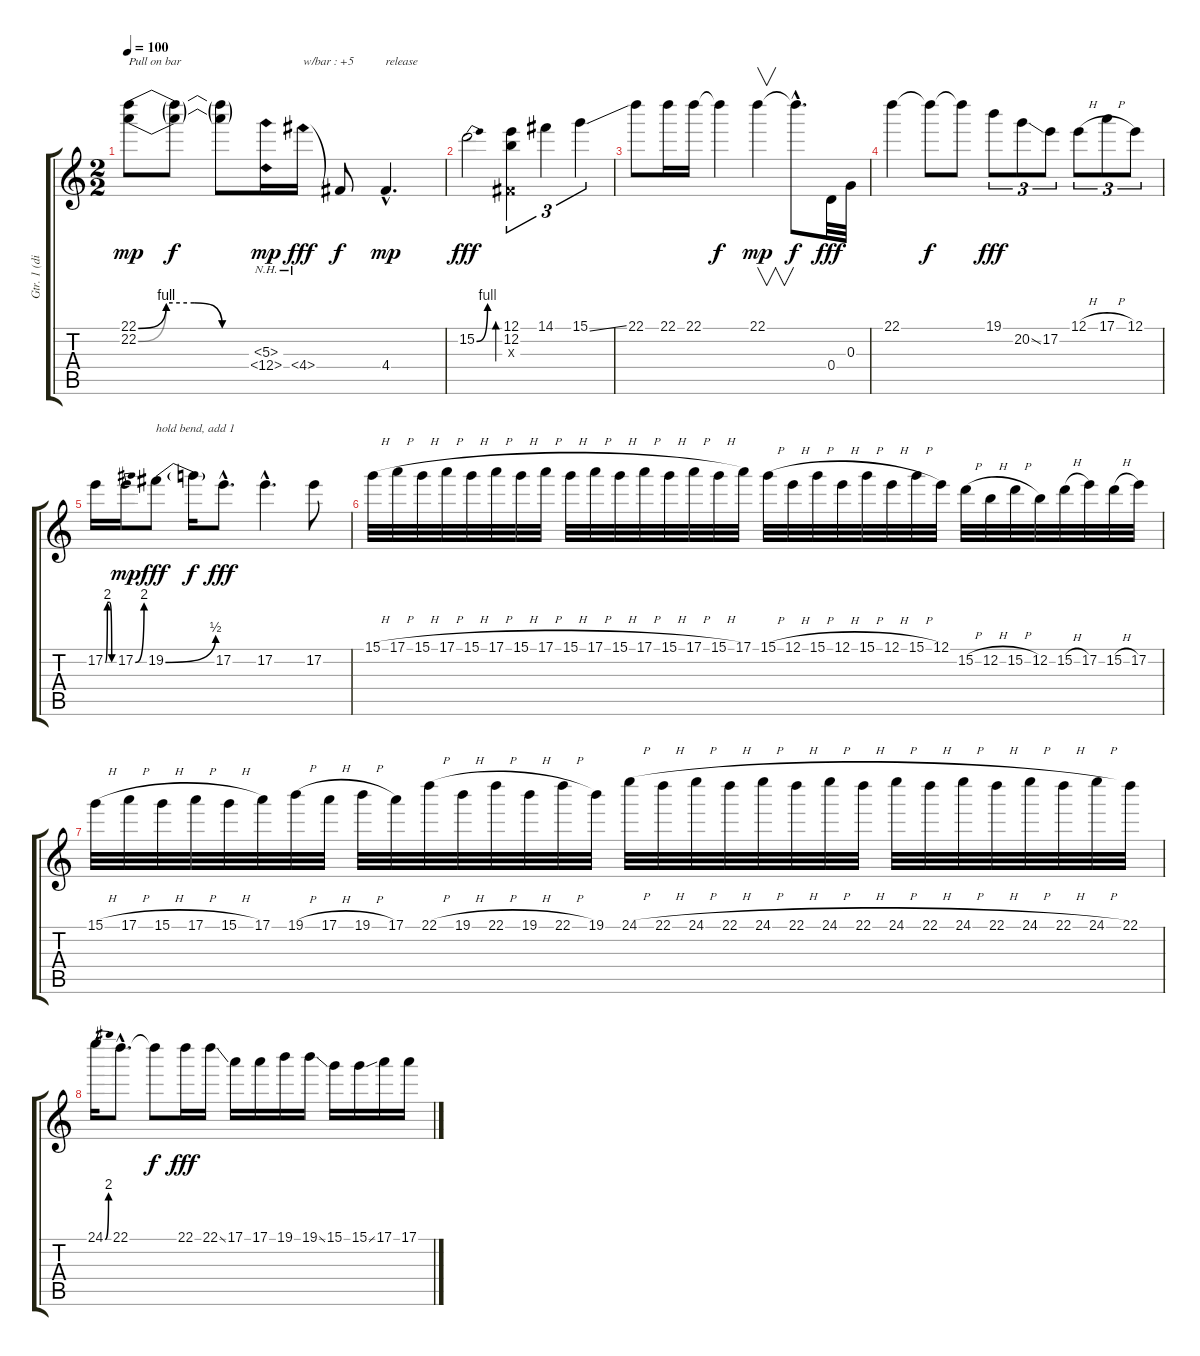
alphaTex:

\track ("Gtr. 1 (disto.)" "Gtr. 1 (di") {instrument distortionguitar}
\staff {score tabs}
\tuning (E4 B3 G3 D3 A2 E2) {hide}
\ts (2 2)
\tempo 100
\clef g2
\ks c
(22.1{be (custom 0 0 15 4 30 4 45 0 60 0)} 22.2{be (custom 0 0 15 4 30 4 45 0 60 0)}).8{txt "Pull on bar" dy mp} (22.1{t} 22.2{t}).8{dy f} (22.1{t} 22.2{t}).8 (5.3{nh} 0.4{nh}).16{dy mp} 4.4{nh}.16{txt "w/bar : +5" dy fff} 4.4{t}.8{dy f} 4.4{hac}.4{d txt "release" dy mp} |
15.2{be (bend 0 0 60 4)}.2{dy fff} (12.1 12.2 -1.3{x}).4{tu (3 2) bd 120} 14.1.4{tu (3 2)} 15.1{ss}.4{tu (3 2)} |
22.1.8 22.1.16 22.1.16 22.1{t}.4{dy f} 22.1.4{v dy mp} 22.1{hac t}.8{d dy f} 0.4.32{dy fff} 0.3.32 |
22.1.4 22.1{t}.8{dy f} 22.1{t}.8 19.1.8{tu (3 2) dy fff} 20.2{ss}.8{tu (3 2)} 17.2.8{tu (3 2)} 12.1{h}.8{tu (3 2)} 17.1{h}.8{tu (3 2)} 12.1.8{tu (3 2)} |
17.2{be (custom 0 0 15 8 30 8 45 0 60 0)}.16 17.2{be (bend 0 0 60 8)}.16{dy mp} 19.2{be (bend 0 0 60 2)}.8{txt "hold bend, add 1" dy fff} 19.2{t}.16{dy f} 17.2{hac}.8{d dy fff} 17.2{hac}.4{d} 17.2.8 |
15.1{h}.32 17.1{h}.32 15.1{h}.32 17.1{h}.32 15.1{h}.32 17.1{h}.32 15.1{h}.32 17.1{h}.32 15.1{h}.32 17.1{h}.32 15.1{h}.32 17.1{h}.32 15.1{h}.32 17.1{h}.32 15.1{h}.32 17.1.32 15.1{h}.32 12.1{h}.32 15.1{h}.32 12.1{h}.32 15.1{h}.32 12.1{h}.32 15.1{h}.32 12.1.32 15.2{h}.32 12.2{h}.32 15.2{h}.32 12.2.32 15.2{h}.32 17.2.32 15.2{h}.32 17.2.32 |
15.1{h}.32 17.1{h}.32 15.1{h}.32 17.1{h}.32 15.1{h}.32 17.1.32 19.1{h}.32 17.1{h}.32 19.1{h}.32 17.1.32 22.1{h}.32 19.1{h}.32 22.1{h}.32 19.1{h}.32 22.1{h}.32 19.1.32 24.1{h}.32 22.1{h}.32 24.1{h}.32 22.1{h}.32 24.1{h}.32 22.1{h}.32 24.1{h}.32 22.1{h}.32 24.1{h}.32 22.1{h}.32 24.1{h}.32 22.1{h}.32 24.1{h}.32 22.1{h}.32 24.1{h}.32 22.1.32 |
24.1{be (bend 0 0 60 8)}.16 22.1{hac}.8{d} 22.1{t}.8{dy f} 22.1.16{dy fff} 22.1{ss}.16 17.1.16 17.1.16 19.1.16 19.1{ss}.16 15.1.16 15.1{ss}.16 17.1.16 17.1{ss}.16
